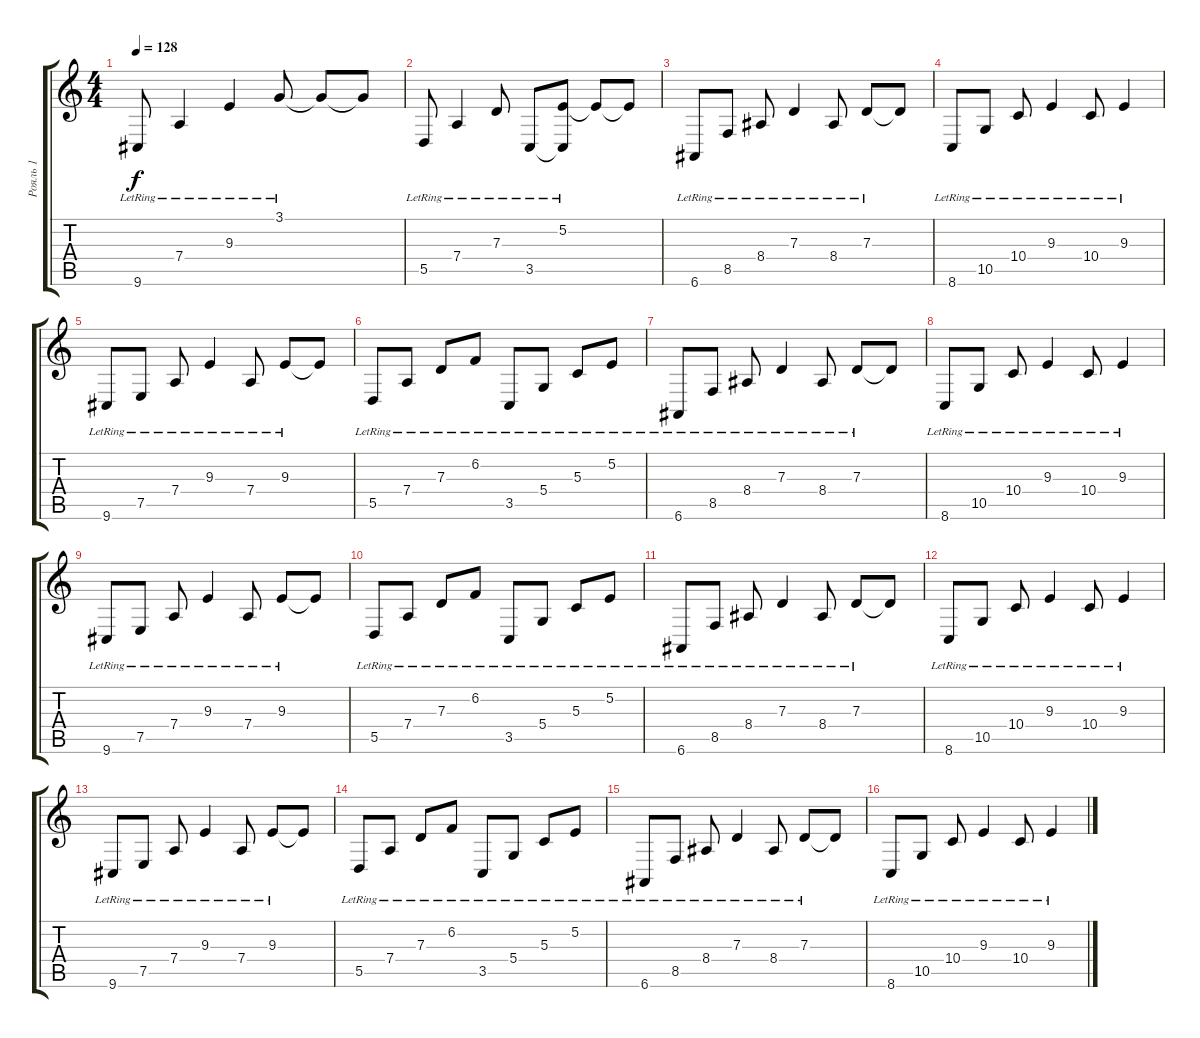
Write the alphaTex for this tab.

\track ("Рояль 1" "Рояль 1") {instrument brightacousticpiano}
\staff {score tabs}
\tuning (E4 B3 G3 D3 A2 E2) {hide}
\ts (4 4)
\tempo 128
\clef g2
\ks c
9.6{lr}.8{dy f} 7.4{lr}.4 9.3{lr}.4 3.1{lr}.8 3.1{t}.8 3.1{t}.8 |
5.5{lr}.8 7.4{lr}.4 7.3{lr}.8 3.5{lr}.8 (5.2{lr} 3.5{t}).8 5.2{t}.8 5.2{t}.8 |
6.6{lr}.8 8.5{lr}.8 8.4{lr}.8 7.3{lr}.4 8.4{lr}.8 7.3{lr}.8 7.3{t}.8 |
8.6{lr}.8 10.5{lr}.8 10.4{lr}.8 9.3{lr}.4 10.4{lr}.8 9.3{lr}.4 |
9.6{lr}.8 7.5{lr}.8 7.4{lr}.8 9.3{lr}.4 7.4{lr}.8 9.3{lr}.8 9.3{t}.8 |
5.5{lr}.8 7.4{lr}.8 7.3{lr}.8 6.2{lr}.8 3.5{lr}.8 5.4{lr}.8 5.3{lr}.8 5.2{lr}.8 |
6.6{lr}.8 8.5{lr}.8 8.4{lr}.8 7.3{lr}.4 8.4{lr}.8 7.3{lr}.8 7.3{t}.8 |
8.6{lr}.8 10.5{lr}.8 10.4{lr}.8 9.3{lr}.4 10.4{lr}.8 9.3{lr}.4 |
9.6{lr}.8 7.5{lr}.8 7.4{lr}.8 9.3{lr}.4 7.4{lr}.8 9.3{lr}.8 9.3{t}.8 |
5.5{lr}.8 7.4{lr}.8 7.3{lr}.8 6.2{lr}.8 3.5{lr}.8 5.4{lr}.8 5.3{lr}.8 5.2{lr}.8 |
6.6{lr}.8 8.5{lr}.8 8.4{lr}.8 7.3{lr}.4 8.4{lr}.8 7.3{lr}.8 7.3{t}.8 |
8.6{lr}.8 10.5{lr}.8 10.4{lr}.8 9.3{lr}.4 10.4{lr}.8 9.3{lr}.4 |
9.6{lr}.8 7.5{lr}.8 7.4{lr}.8 9.3{lr}.4 7.4{lr}.8 9.3{lr}.8 9.3{t}.8 |
5.5{lr}.8 7.4{lr}.8 7.3{lr}.8 6.2{lr}.8 3.5{lr}.8 5.4{lr}.8 5.3{lr}.8 5.2{lr}.8 |
6.6{lr}.8 8.5{lr}.8 8.4{lr}.8 7.3{lr}.4 8.4{lr}.8 7.3{lr}.8 7.3{t}.8 |
8.6{lr}.8 10.5{lr}.8 10.4{lr}.8 9.3{lr}.4 10.4{lr}.8 9.3{lr}.4
